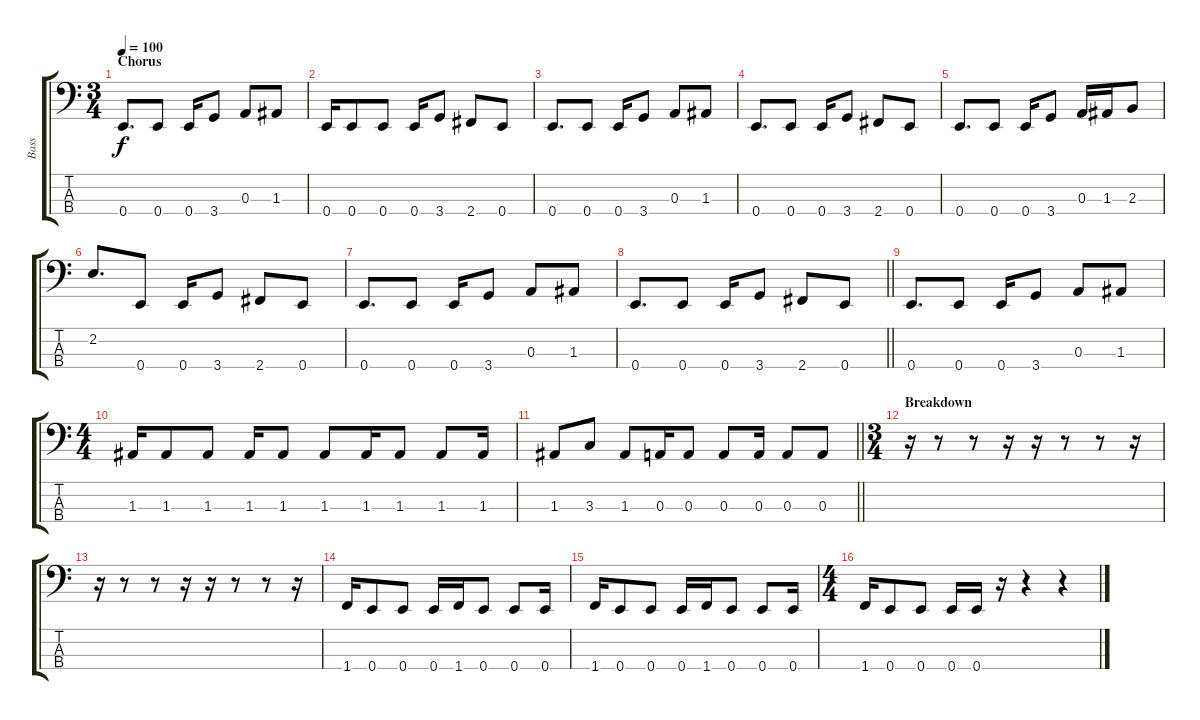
\track ("Bass" "Bass") {instrument electricbassfinger}
\staff {score tabs}
\tuning (G2 D2 A1 E1) {hide}
\ts (3 4)
\section ("" "Chorus")
\tempo 100
\clef f4
\ks c
0.4.8{d dy f} 0.4.8 0.4.16 3.4.8 0.3.8 1.3.8 |
0.4.16 0.4.8 0.4.8 0.4.16 3.4.8 2.4.8 0.4.8 |
0.4.8{d} 0.4.8 0.4.16 3.4.8 0.3.8 1.3.8 |
0.4.8{d} 0.4.8 0.4.16 3.4.8 2.4.8 0.4.8 |
0.4.8{d} 0.4.8 0.4.16 3.4.8 0.3.16 1.3.16 2.3.8 |
2.2.8{d} 0.4.8 0.4.16 3.4.8 2.4.8 0.4.8 |
0.4.8{d} 0.4.8 0.4.16 3.4.8 0.3.8 1.3.8 |
\barLineRight lightlight
0.4.8{d} 0.4.8 0.4.16 3.4.8 2.4.8 0.4.8 |
0.4.8{d} 0.4.8 0.4.16 3.4.8 0.3.8 1.3.8 |
\ts (4 4)
1.3.16 1.3.8 1.3.8 1.3.16 1.3.8 1.3.8 1.3.16 1.3.8 1.3.8 1.3.16 |
\barLineRight lightlight
1.3.8 3.3.8 1.3.8 0.3.16 0.3.8 0.3.8 0.3.16 0.3.8 0.3.8 |
\ts (3 4)
\section ("" "Breakdown")
r.16 r.8 r.8 r.16 r.16 r.8 r.8 r.16 |
r.16 r.8 r.8 r.16 r.16 r.8 r.8 r.16 |
1.4.16 0.4.8 0.4.8 0.4.16 1.4.16 0.4.8 0.4.8 0.4.16 |
1.4.16 0.4.8 0.4.8 0.4.16 1.4.16 0.4.8 0.4.8 0.4.16 |
\ts (4 4)
1.4.16 0.4.8 0.4.8 0.4.16 0.4.16 r.16 r.4 r.4
